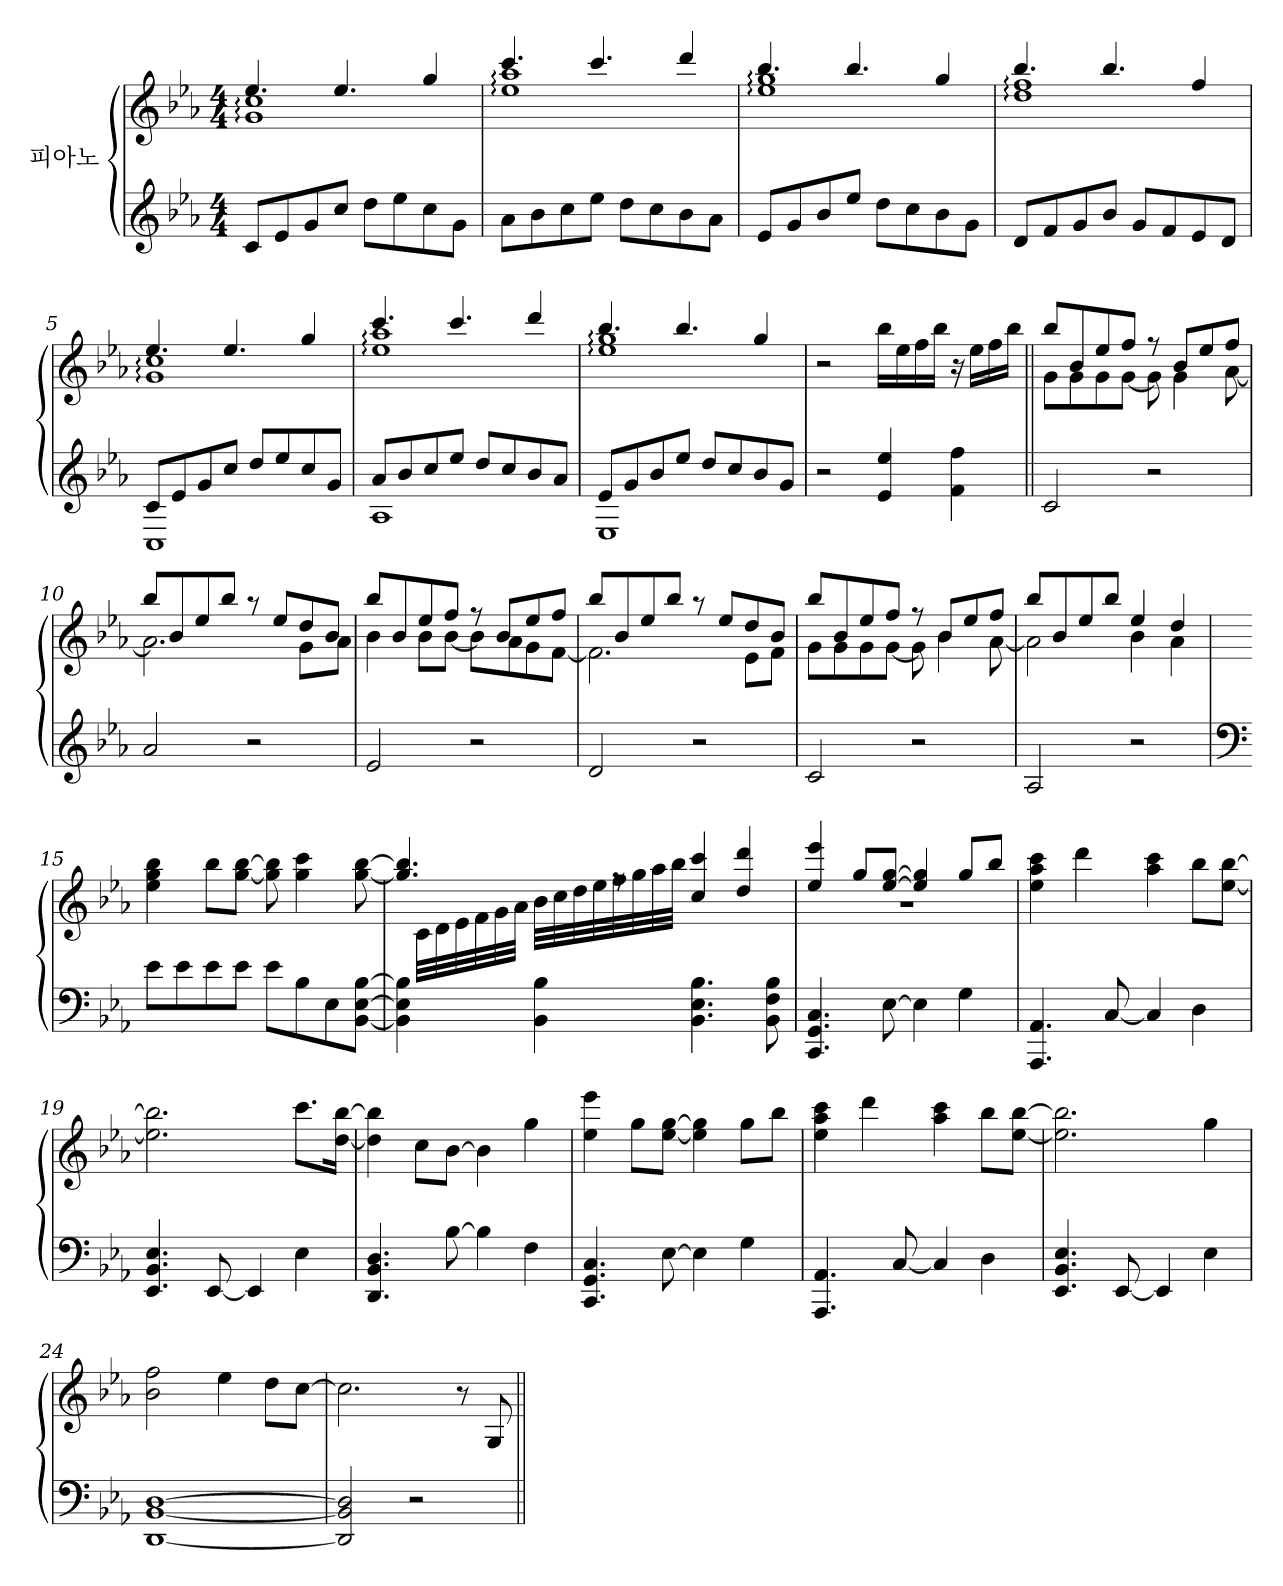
**kern	**kern
*part1	*part1
*staff2	*staff1
*I"피아노	*
*clefG2	*clefG2
*k[b-e-a-]	*k[b-e-a-]
*M4/4	*M4/4
*MM125	*MM125
=1	=1
*	*^
8c/L	4.ee-/	1g: 1cc:
8e-/	.	.
8g/	.	.
8cc/J	4.ee-/	.
8dd\L	.	.
8ee-\	.	.
8cc\	4gg/	.
8g\J	.	.
=2	=2	=2
8a-\L	4.ccc/	1ee-: 1aa-:
8b-\	.	.
8cc\	.	.
8ee-\J	4.ccc/	.
8dd\L	.	.
8cc\	.	.
8b-\	4ddd/	.
8a-\J	.	.
=3	=3	=3
8e-/L	4.bb-/	1ee-: 1gg:
8g/	.	.
8b-/	.	.
8ee-/J	4.bb-/	.
8dd\L	.	.
8cc\	.	.
8b-\	4gg/	.
8g\J	.	.
=4	=4	=4
8d/L	4.bb-/	1dd: 1ff:
8f/	.	.
8g/	.	.
8b-/J	4.bb-/	.
8g/L	.	.
8f/	.	.
8e-/	4ff/	.
8d/J	.	.
!!LO:LB:g=z	!!
=5	=5	=5
*^	*	*
8c/L	1C	4.ee-/	1g: 1cc:
8e-/	.	.	.
8g/	.	.	.
8cc/J	.	4.ee-/	.
8dd/L	.	.	.
8ee-/	.	.	.
8cc/	.	4gg/	.
8g/J	.	.	.
=6	=6	=6	=6
8a-/L	1A-	4.ccc/	1ee-: 1aa-:
8b-/	.	.	.
8cc/	.	.	.
8ee-/J	.	4.ccc/	.
8dd/L	.	.	.
8cc/	.	.	.
8b-/	.	4ddd/	.
8a-/J	.	.	.
=7	=7	=7	=7
8e-/L	1E-	4.bb-/	1ee-: 1gg:
8g/	.	.	.
8b-/	.	.	.
8ee-/J	.	4.bb-/	.
8dd/L	.	.	.
8cc/	.	.	.
8b-/	.	4gg/	.
8g/J	.	.	.
*v	*v	*	*
*	*v	*v
=8	=8
2r	2r
4e-/ 4ee-/	16bb-\LL
.	16ee-\
.	16ff\
.	16bb-\JJ
4f\ 4ff\	16r
.	16ee-\LL
.	16ff\
.	16bb-\JJ
!!LO:LB:g=z
=9||	=9||
*	*^
2c/	8bb-/L	8g\L
.	8b-/	8g\
.	8ee-/	8g\
.	8ff/J	[8g\J
2r	8r	8g\]
.	8b-/L	4g\
.	8ee-/	.
.	8ff/J	[8a-\
=10	=10	=10
2a-/	8bb-/L	2.a-\]
.	8b-/	.
.	8ee-/	.
.	8bb-/J	.
2r	8r	.
.	8ee-/L	.
.	8dd/	8g\L
.	8b-/J	8a-\J
=11	=11	=11
2e-/	8bb-/L	4b-\
.	8b-/	.
.	8ee-/	8b-\L
.	8ff/J	[8b-\J
2r	8r	8b-\L]
.	8b-/L	8a-\
.	8ee-/	8g\
.	8ff/J	[8f\J
=12	=12	=12
2d/	8bb-/L	2.f\]
.	8b-/	.
.	8ee-/	.
.	8bb-/J	.
2r	8r	.
.	8ee-/L	.
.	8dd/	8e-\L
.	8b-/J	8f\J
=13	=13	=13
2c/	8bb-/L	8g\L
.	8b-/	8g\
.	8ee-/	8g\
.	8ff/J	[8g\J
2r	8r	8g\]
.	8b-/L	4b-\
.	8ee-/	.
.	8ff/J	[8a-\
=14	=14	=14
2A-/	8bb-/L	2a-\]
.	8b-/	.
.	8ee-/	.
.	8bb-/J	.
2r	4ee-/	4b-\
.	4dd/	4a-\
*	*v	*v
!!LO:LB:g=z
=15	=15
*clefF4	*
8e-\L	4ee-\ 4gg\ 4bb-\
8e-\	.
8e-\	8bb-\L
8e-\J	[8gg\ [8bb-\J
8e-\L	8gg\] 8bb-\]
8B-\	4gg\ 4ccc\
8E-\	.
[8BB-\ [8E-\ [8B-\J	[8gg\ [8bb-\
=16	=16
*	*^
4BB-\] 4E-\] 4B-\]	4.gg/] 4.bb-/]	16ryy
.	.	32c\LLL
.	.	32d\
.	.	32e-\
.	.	32f\
.	.	32g\
.	.	32a-\JJJ
4BB-\ 4B-\	.	32b-\LLL
.	.	32cc\
.	.	32dd\
.	.	32ee-\
.	8rff	32ff\
.	.	32gg\
.	.	32aa-\
.	.	32bb-\JJJ
4.BB-\ 4.E-\ 4.B-\	4cc/ 4ccc/	2ryy
.	4dd/ 4ddd/	.
8BB-\ 8F\ 8B-\	.	.
=17	=17	=17
4.CC/ 4.GG/ 4.C/	4ee-/ 4eee-/	1r
.	8gg/L	.
[8E-\	[8ee-/ [8gg/J	.
4E-\]	4ee-/] 4gg/]	.
4G\	8gg/L	.
.	8bb-/J	.
*	*v	*v
=18	=18
4.AAA-/ 4.AA-/	4ee-\ 4aa-\ 4ccc\
.	4ddd\
[8C/	.
4C/]	4aa-\ 4ccc\
4D\	8bb-\L
.	[8ee-\ [8bb-\J
=19	=19
4.EE-/ 4.BB-/ 4.E-/	2.ee-\] 2.bb-\]
[8EE-/	.
4EE-/]	.
4E-\	8.ccc\L
.	[16dd\ [16bb-\Jk
!!LO:LB:g=z
=20	=20
4.DD/ 4.BB-/ 4.D/	4dd\] 4bb-\]
.	8cc\L
[8B-\	[8b-\J
4B-\]	4b-\]
4F\	4gg\
=21	=21
4.CC/ 4.GG/ 4.C/	4ee-\ 4eee-\
.	8gg\L
[8E-\	[8ee-\ [8gg\J
4E-\]	4ee-\] 4gg\]
4G\	8gg\L
.	8bb-\J
=22	=22
4.AAA-/ 4.AA-/	4ee-\ 4aa-\ 4ccc\
.	4ddd\
[8C/	.
4C/]	4aa-\ 4ccc\
4D\	8bb-\L
.	[8ee-\ [8bb-\J
=23	=23
4.EE-/ 4.BB-/ 4.E-/	2.ee-\] 2.bb-\]
[8EE-/	.
4EE-/]	.
4E-\	4gg\
=24	=24
[1DD [1BB- [1D	2b-\ 2ff\
.	4ee-\
.	8dd\L
.	[8cc\J
=25	=25
2DD/] 2BB-/] 2D/]	2.cc\]
2r	.
.	8r
.	8G/
=||	=||
*-	*-
